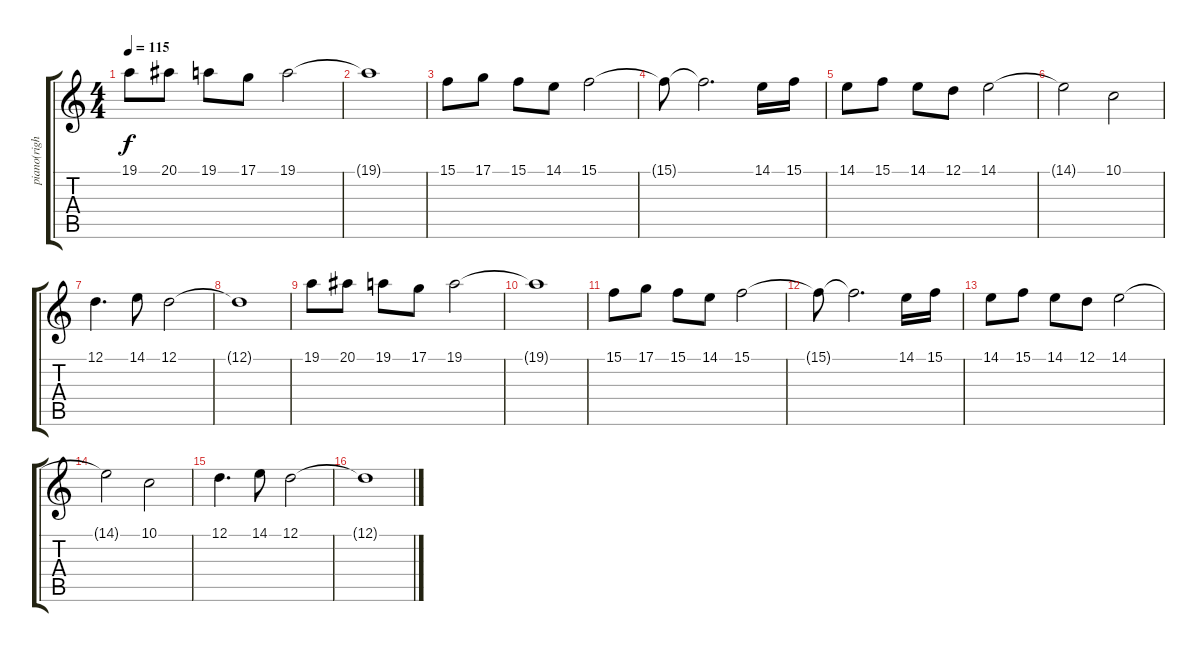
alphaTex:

\track ("piano(right hand)" "piano(righ") {instrument acousticgrandpiano}
\staff {score tabs}
\tuning (D4 A3 F3 C3 G2 D2) {hide}
\ts (4 4)
\tempo 115
\clef g2
\ks c
19.1.8{dy f} 20.1.8 19.1.8 17.1.8 19.1.2 |
19.1{t}.1 |
15.1.8 17.1.8 15.1.8 14.1.8 15.1.2 |
15.1{t}.8 15.1{t}.2{d} 14.1.16 15.1.16 |
14.1.8 15.1.8 14.1.8 12.1.8 14.1.2 |
14.1{t}.2 10.1.2 |
12.1.4{d} 14.1.8 12.1.2 |
12.1{t}.1 |
19.1.8 20.1.8 19.1.8 17.1.8 19.1.2 |
19.1{t}.1 |
15.1.8 17.1.8 15.1.8 14.1.8 15.1.2 |
15.1{t}.8 15.1{t}.2{d} 14.1.16 15.1.16 |
14.1.8 15.1.8 14.1.8 12.1.8 14.1.2 |
14.1{t}.2 10.1.2 |
12.1.4{d} 14.1.8 12.1.2 |
12.1{t}.1
